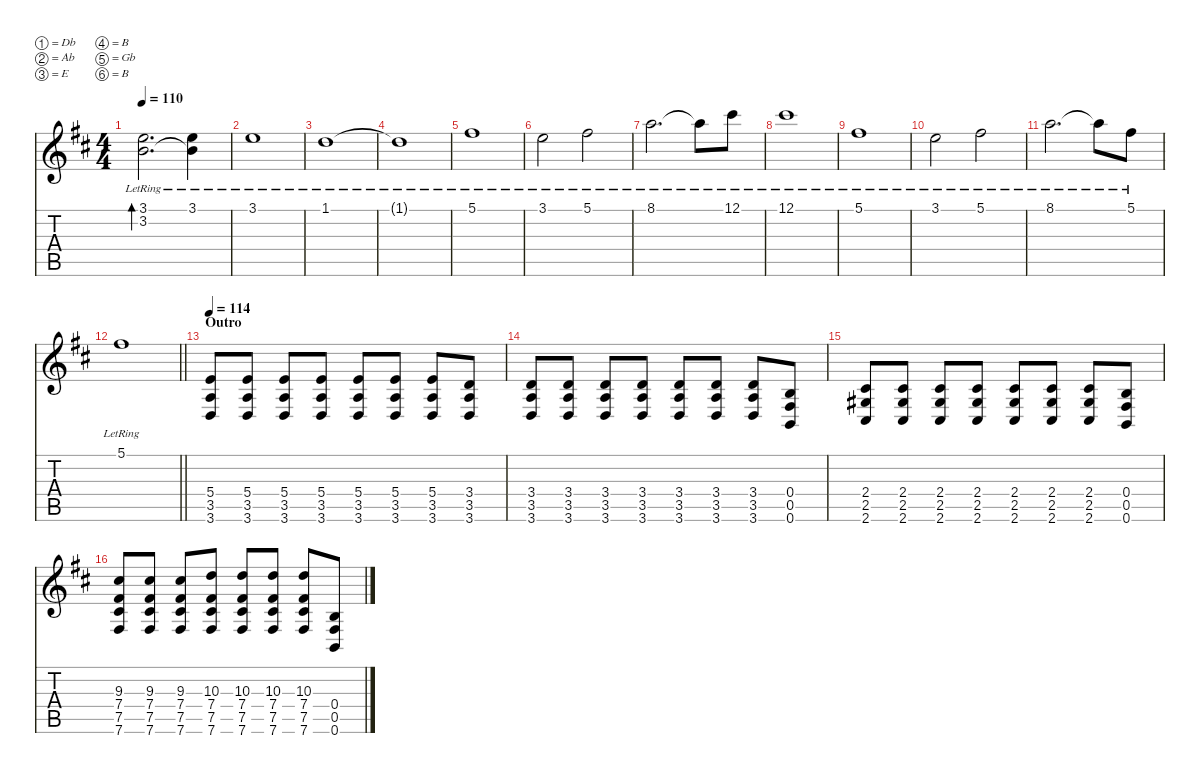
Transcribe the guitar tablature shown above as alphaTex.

\defaultSystemsLayout 4
\hideDynamics
\bracketExtendMode nobrackets
\singleTrackTrackNamePolicy hidden
\multiTrackTrackNamePolicy hidden
\firstSystemTrackNameMode fullname
\firstSystemTrackNameOrientation horizontal
\otherSystemsTrackNameOrientation horizontal
\track ("Aaron Turner" "dist.guit.") {defaultSystemsLayout 8 instrument distortionguitar}
\staff {score tabs}
\tuning (Db4 Ab3 E3 B2 Gb2 B1)
\ts (4 4)
\tempo 110
\clef g2
\ks bminor
(3.1{lr acc forcenatural} 3.2{lr acc forcenatural}).2{d bd 240 dy f beam Down} (3.1{acc forcenatural} 3.2{lr t acc forcenatural}).4{beam Down} |
3.1{lr acc forcenatural}.1{beam Down} |
1.1{lr acc forcenatural}.1{beam Down} |
1.1{lr t acc forcenatural}.1{beam Down} |
5.1{lr acc #}.1{beam Down} |
3.1{lr acc forcenatural}.2{beam Down} 5.1{lr acc #}.2{beam Down} |
8.1{lr acc forcenatural}.2{d beam Down} 8.1{lr t acc forcenatural}.8{beam Down} 12.1{lr acc #}.8{beam Down} |
12.1{lr acc #}.1{beam Down} |
5.1{lr acc #}.1{beam Down} |
3.1{lr acc forcenatural}.2{dy mf beam Down} 5.1{lr acc #}.2{beam Down} |
8.1{lr acc forcenatural}.2{d beam Down} 8.1{lr t acc forcenatural}.8{dy f beam Down} 5.1{lr acc #}.8{dy mf beam Down} |
\barLineRight lightlight
5.1{lr acc #}.1{beam Down} |
\section ("" "Outro")
\tempo 114
(5.4{acc forcenatural} 3.5{acc forcenatural} 3.6{acc forcenatural}).8{dy f instrument distortionguitar beam Up} (5.4{acc forcenatural} 3.5{acc forcenatural} 3.6{acc forcenatural}).8{beam Up} (5.4{acc forcenatural} 3.5{acc forcenatural} 3.6{acc forcenatural}).8{beam Up} (5.4{acc forcenatural} 3.5{acc forcenatural} 3.6{acc forcenatural}).8{beam Up} (5.4{acc forcenatural} 3.5{acc forcenatural} 3.6{acc forcenatural}).8{beam Up} (5.4{acc forcenatural} 3.5{acc forcenatural} 3.6{acc forcenatural}).8{beam Up} (5.4{acc forcenatural} 3.5{acc forcenatural} 3.6{acc forcenatural}).8{beam Up} (3.4{acc forcenatural} 3.5{acc forcenatural} 3.6{acc forcenatural}).8{beam Up} |
(3.4{acc forcenatural} 3.5{acc forcenatural} 3.6{acc forcenatural}).8{beam Up} (3.4{acc forcenatural} 3.5{acc forcenatural} 3.6{acc forcenatural}).8{beam Up} (3.4{acc forcenatural} 3.5{acc forcenatural} 3.6{acc forcenatural}).8{beam Up} (3.4{acc forcenatural} 3.5{acc forcenatural} 3.6{acc forcenatural}).8{beam Up} (3.4{acc forcenatural} 3.5{acc forcenatural} 3.6{acc forcenatural}).8{beam Up} (3.4{acc forcenatural} 3.5{acc forcenatural} 3.6{acc forcenatural}).8{beam Up} (3.4{acc forcenatural} 3.5{acc forcenatural} 3.6{acc forcenatural}).8{beam Up} (0.4{acc forcenatural} 0.5{acc #} 0.6{acc forcenatural}).8{beam Up} |
(2.4{acc #} 2.5{acc #} 2.6{acc #}).8{beam Up} (2.4{acc #} 2.5{acc #} 2.6{acc #}).8{beam Up} (2.4{acc #} 2.5{acc #} 2.6{acc #}).8{beam Up} (2.4{acc #} 2.5{acc #} 2.6{acc #}).8{beam Up} (2.4{acc #} 2.5{acc #} 2.6{acc #}).8{beam Up} (2.4{acc #} 2.5{acc #} 2.6{acc #}).8{beam Up} (2.4{acc #} 2.5{acc #} 2.6{acc #}).8{beam Up} (0.4{acc forcenatural} 0.5{acc #} 0.6{acc forcenatural}).8{beam Up} |
(9.3{acc #} 7.4{acc #} 7.5{acc #} 7.6{acc #}).8{beam Up} (9.3{acc #} 7.4{acc #} 7.5{acc #} 7.6{acc #}).8{beam Up} (9.3{acc #} 7.4{acc #} 7.5{acc #} 7.6{acc #}).8{beam Up} (10.3{acc forcenatural} 7.4{acc #} 7.5{acc #} 7.6{acc #}).8{beam Up} (10.3{acc forcenatural} 7.4{acc #} 7.5{acc #} 7.6{acc #}).8{beam Up} (10.3{acc forcenatural} 7.4{acc #} 7.5{acc #} 7.6{acc #}).8{beam Up} (10.3{acc forcenatural} 7.4{acc #} 7.5{acc #} 7.6{acc #}).8{beam Up} (0.4{acc forcenatural} 0.5{acc #} 0.6{acc forcenatural}).8{beam Up}
